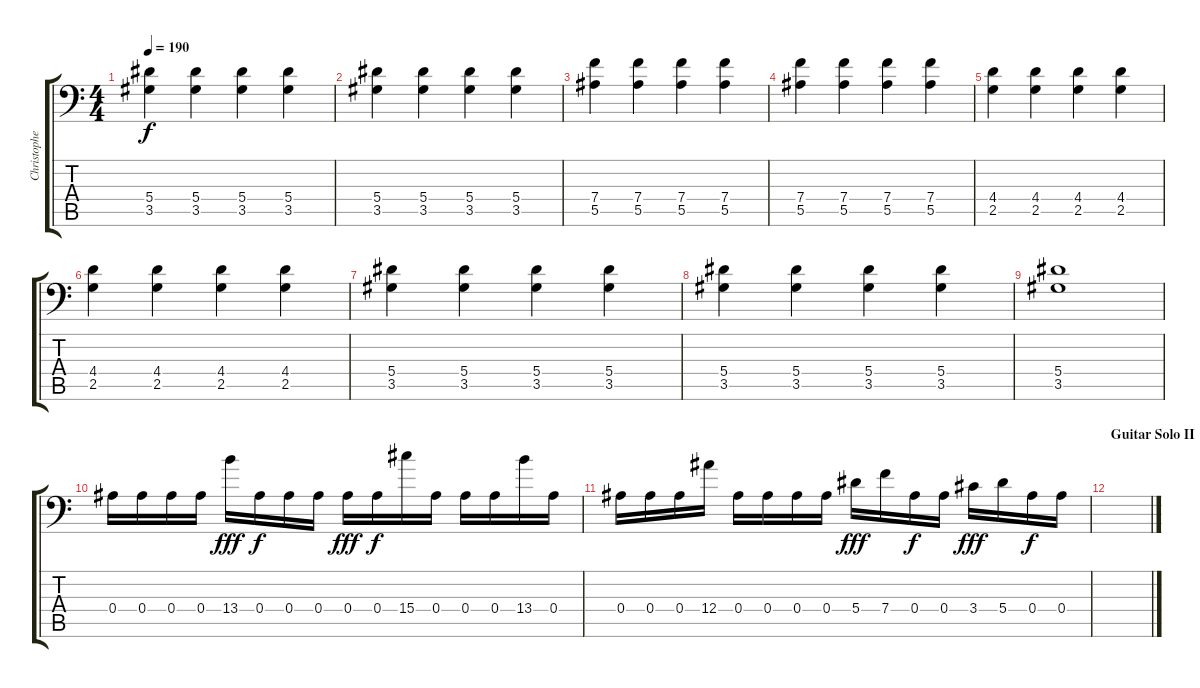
\track ("Christopher Amott Ry." "Christophe") {instrument distortionguitar}
\staff {score tabs}
\tuning (C4 G3 Eb3 Bb2 F2 Bb1) {hide}
\ts (4 4)
\tempo 190
\clef f4
\ks c
(5.4 3.5).4{dy f} (5.4 3.5).4 (5.4 3.5).4 (5.4 3.5).4 |
(5.4 3.5).4 (5.4 3.5).4 (5.4 3.5).4 (5.4 3.5).4 |
(7.4 5.5).4 (7.4 5.5).4 (7.4 5.5).4 (7.4 5.5).4 |
(7.4 5.5).4 (7.4 5.5).4 (7.4 5.5).4 (7.4 5.5).4 |
(4.4 2.5).4 (4.4 2.5).4 (4.4 2.5).4 (4.4 2.5).4 |
(4.4 2.5).4 (4.4 2.5).4 (4.4 2.5).4 (4.4 2.5).4 |
(5.4 3.5).4 (5.4 3.5).4 (5.4 3.5).4 (5.4 3.5).4 |
(5.4 3.5).4 (5.4 3.5).4 (5.4 3.5).4 (5.4 3.5).4 |
(5.4 3.5).1 |
0.4.16 0.4.16 0.4.16 0.4.16 13.4.16{dy fff} 0.4.16{dy f} 0.4.16 0.4.16 0.4.16{dy fff} 0.4.16{dy f} 15.4.16 0.4.16 0.4.16 0.4.16 13.4.16 0.4.16 |
0.4.16 0.4.16 0.4.16 12.4.16 0.4.16 0.4.16 0.4.16 0.4.16 5.4.16{dy fff} 7.4.16 0.4.16{dy f} 0.4.16 3.4.16{dy fff} 5.4.16 0.4.16{dy f} 0.4.16 |
\section ("" "Guitar Solo II")
